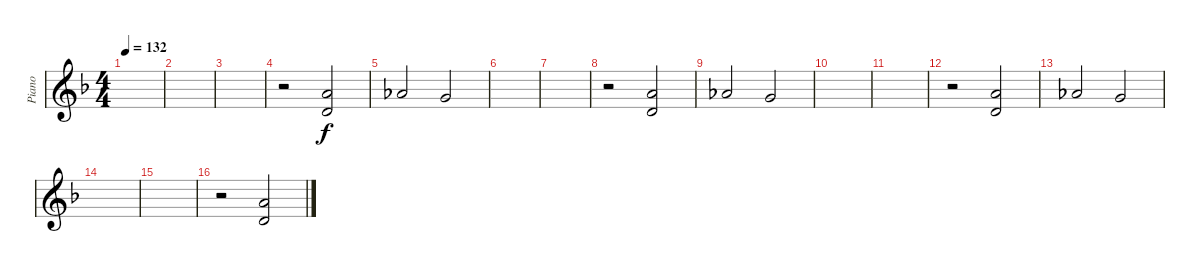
\track ("Piano" "Piano") {instrument acousticgrandpiano}
\staff {score}
\tuning (E4 B3 G3 D3 A2 D2) {hide}
\ts (4 4)
\tempo 132
\clef g2
\ks dminor
|
|
|
r.2 (14.3 12.4).2 |
13.3.2 12.3.2 |
|
|
r.2 (14.3 12.4).2 |
13.3.2 12.3.2 |
|
|
r.2 (14.3 12.4).2 |
13.3.2 12.3.2 |
|
|
r.2 (14.3 12.4).2
